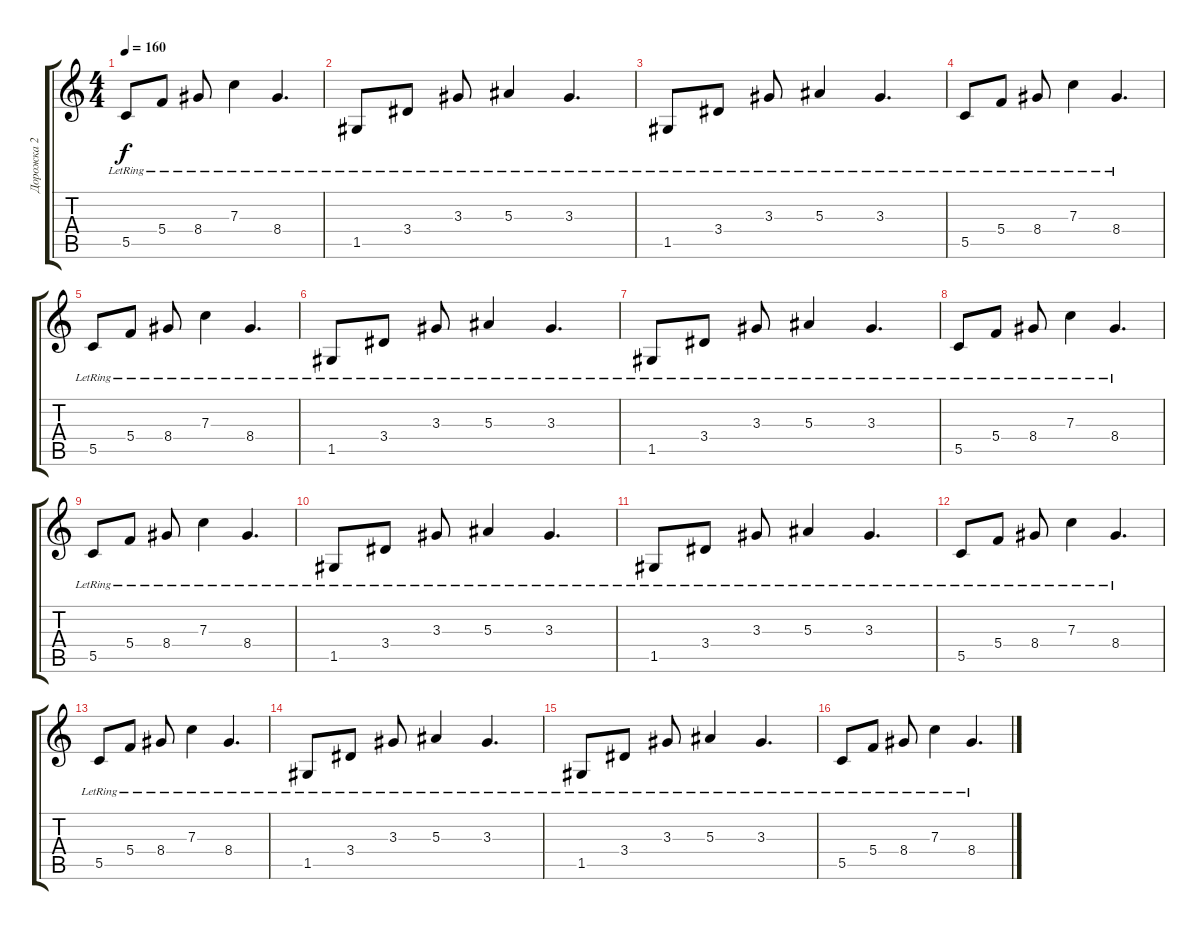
\track ("Дорожка 2" "Дорожка 2") {instrument distortionguitar}
\staff {score tabs}
\tuning (D4 A3 F3 C3 G2 C2) {hide}
\ts (4 4)
\tempo 160
\clef g2
\ks c
5.5{lr}.8{dy f} 5.4{lr}.8 8.4{lr}.8 7.3{lr}.4 8.4{lr}.4{d} |
1.5{lr}.8 3.4{lr}.8 3.3{lr}.8 5.3{lr}.4 3.3{lr}.4{d} |
1.5{lr}.8 3.4{lr}.8 3.3{lr}.8 5.3{lr}.4 3.3{lr}.4{d} |
5.5{lr}.8 5.4{lr}.8 8.4{lr}.8 7.3{lr}.4 8.4{lr}.4{d} |
5.5{lr}.8 5.4{lr}.8 8.4{lr}.8 7.3{lr}.4 8.4{lr}.4{d} |
1.5{lr}.8 3.4{lr}.8 3.3{lr}.8 5.3{lr}.4 3.3{lr}.4{d} |
1.5{lr}.8 3.4{lr}.8 3.3{lr}.8 5.3{lr}.4 3.3{lr}.4{d} |
5.5{lr}.8 5.4{lr}.8 8.4{lr}.8 7.3{lr}.4 8.4{lr}.4{d} |
5.5{lr}.8 5.4{lr}.8 8.4{lr}.8 7.3{lr}.4 8.4{lr}.4{d} |
1.5{lr}.8 3.4{lr}.8 3.3{lr}.8 5.3{lr}.4 3.3{lr}.4{d} |
1.5{lr}.8 3.4{lr}.8 3.3{lr}.8 5.3{lr}.4 3.3{lr}.4{d} |
5.5{lr}.8 5.4{lr}.8 8.4{lr}.8 7.3{lr}.4 8.4{lr}.4{d} |
5.5{lr}.8 5.4{lr}.8 8.4{lr}.8 7.3{lr}.4 8.4{lr}.4{d} |
1.5{lr}.8 3.4{lr}.8 3.3{lr}.8 5.3{lr}.4 3.3{lr}.4{d} |
1.5{lr}.8 3.4{lr}.8 3.3{lr}.8 5.3{lr}.4 3.3{lr}.4{d} |
5.5{lr}.8 5.4{lr}.8 8.4{lr}.8 7.3{lr}.4 8.4{lr}.4{d}
